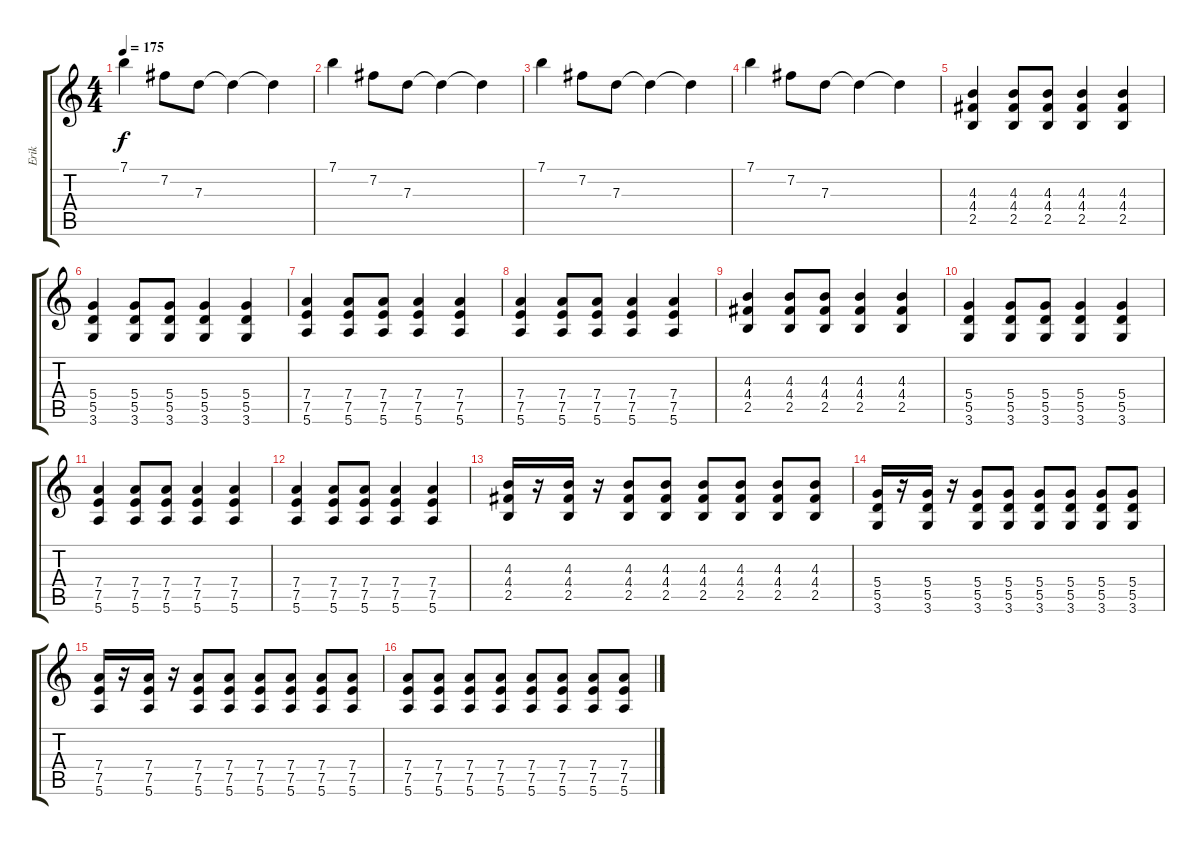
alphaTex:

\track ("Erik" "Erik") {instrument distortionguitar}
\staff {score tabs}
\tuning (E4 B3 G3 D3 A2 E2) {hide}
\ts (4 4)
\tempo 175
\clef g2
\ks c
7.1.4{dy f} 7.2.8 7.3.8 7.3{t}.4 7.3{t}.4 |
7.1.4 7.2.8 7.3.8 7.3{t}.4 7.3{t}.4 |
7.1.4 7.2.8 7.3.8 7.3{t}.4 7.3{t}.4 |
7.1.4 7.2.8 7.3.8 7.3{t}.4 7.3{t}.4 |
(4.3 4.4 2.5).4 (4.3 4.4 2.5).8 (4.3 4.4 2.5).8 (4.3 4.4 2.5).4 (4.3 4.4 2.5).4 |
(5.4 5.5 3.6).4 (5.4 5.5 3.6).8 (5.4 5.5 3.6).8 (5.4 5.5 3.6).4 (5.4 5.5 3.6).4 |
(7.4 7.5 5.6).4 (7.4 7.5 5.6).8 (7.4 7.5 5.6).8 (7.4 7.5 5.6).4 (7.4 7.5 5.6).4 |
(7.4 7.5 5.6).4 (7.4 7.5 5.6).8 (7.4 7.5 5.6).8 (7.4 7.5 5.6).4 (7.4 7.5 5.6).4 |
(4.3 4.4 2.5).4 (4.3 4.4 2.5).8 (4.3 4.4 2.5).8 (4.3 4.4 2.5).4 (4.3 4.4 2.5).4 |
(5.4 5.5 3.6).4 (5.4 5.5 3.6).8 (5.4 5.5 3.6).8 (5.4 5.5 3.6).4 (5.4 5.5 3.6).4 |
(7.4 7.5 5.6).4 (7.4 7.5 5.6).8 (7.4 7.5 5.6).8 (7.4 7.5 5.6).4 (7.4 7.5 5.6).4 |
(7.4 7.5 5.6).4 (7.4 7.5 5.6).8 (7.4 7.5 5.6).8 (7.4 7.5 5.6).4 (7.4 7.5 5.6).4 |
(4.3 4.4 2.5).16 r.16 (4.3 4.4 2.5).16 r.16 (4.3 4.4 2.5).8 (4.3 4.4 2.5).8 (4.3 4.4 2.5).8 (4.3 4.4 2.5).8 (4.3 4.4 2.5).8 (4.3 4.4 2.5).8 |
(5.4 5.5 3.6).16 r.16 (5.4 5.5 3.6).16 r.16 (5.4 5.5 3.6).8 (5.4 5.5 3.6).8 (5.4 5.5 3.6).8 (5.4 5.5 3.6).8 (5.4 5.5 3.6).8 (5.4 5.5 3.6).8 |
(7.4 7.5 5.6).16 r.16 (7.4 7.5 5.6).16 r.16 (7.4 7.5 5.6).8 (7.4 7.5 5.6).8 (7.4 7.5 5.6).8 (7.4 7.5 5.6).8 (7.4 7.5 5.6).8 (7.4 7.5 5.6).8 |
(7.4 7.5 5.6).8 (7.4 7.5 5.6).8 (7.4 7.5 5.6).8 (7.4 7.5 5.6).8 (7.4 7.5 5.6).8 (7.4 7.5 5.6).8 (7.4 7.5 5.6).8 (7.4 7.5 5.6).8
